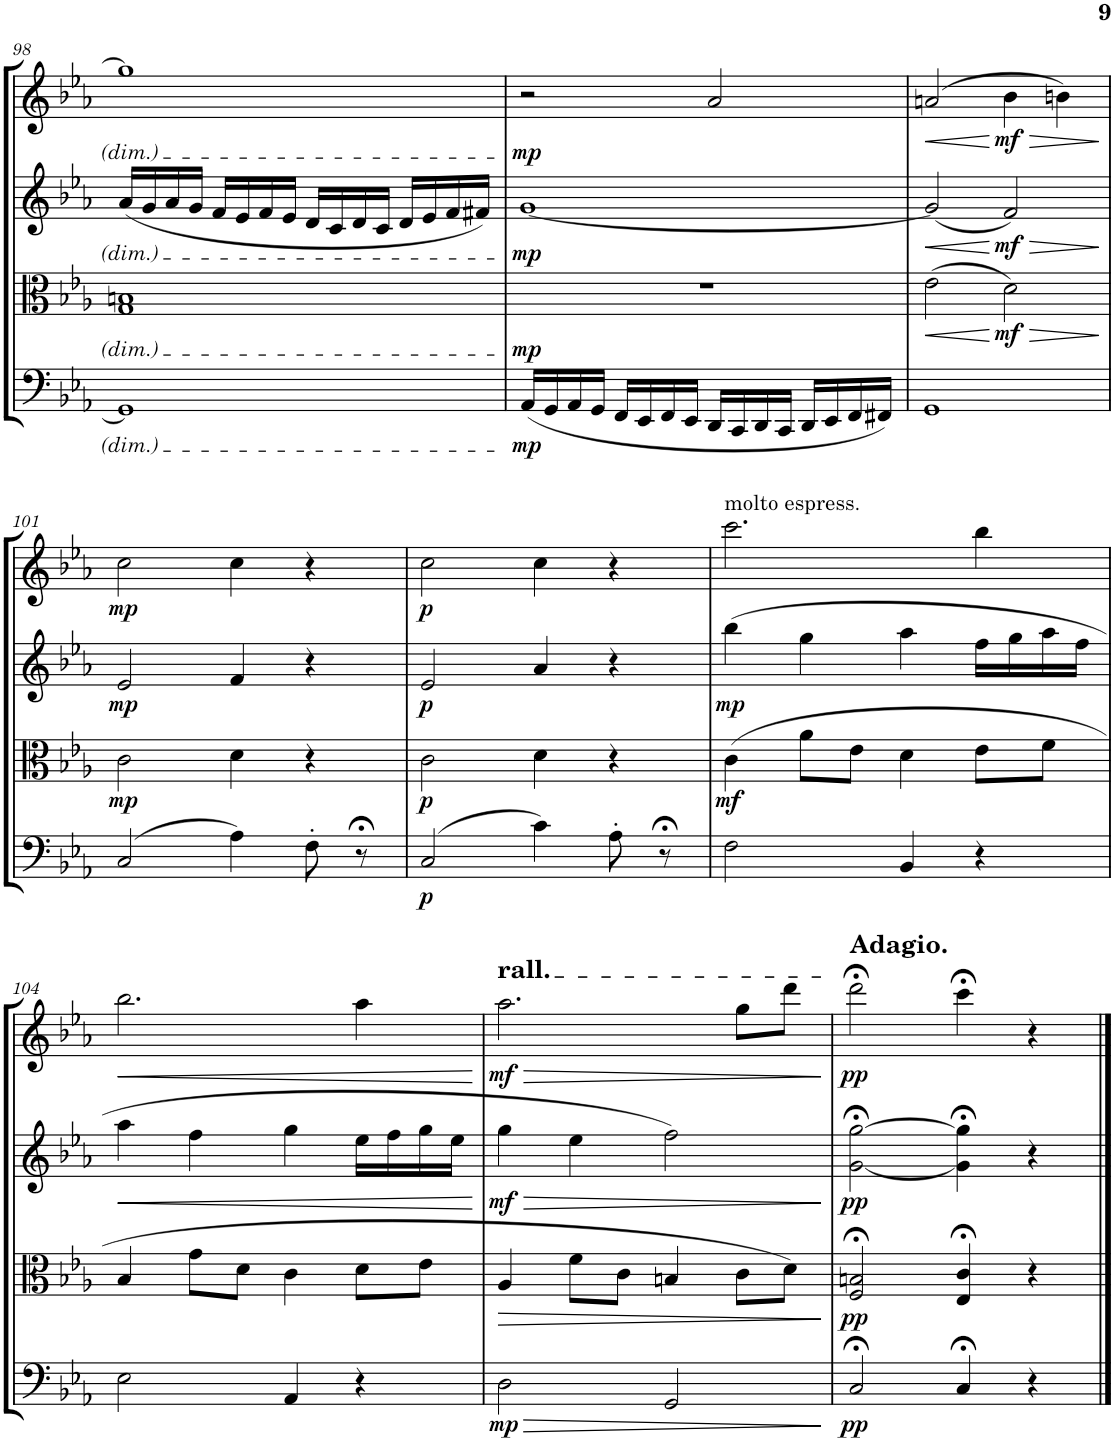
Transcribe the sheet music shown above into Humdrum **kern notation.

**kern	**dynam	**kern	**dynam	**kern	**dynam	**kern	**dynam
*part4	*part4	*part3	*part3	*part2	*part2	*part1	*part1
*staff4	*staff4	*staff3	*staff3	*staff2	*staff2	*staff1	*staff1
*I"Violoncello	*	*I"Viola	*	*I"Violin II	*	*I"Violin I	*
*I'Vc	*	*I'Vla	*	*I'Vln	*	*I'Vln	*
!!LO:PB:g=z
*clefF4	*	*clefC3	*	*clefG2	*	*clefG2	*
*k[b-e-a-]	*	*k[b-e-a-]	*	*k[b-e-a-]	*	*k[b-e-a-]	*
*M4/4	*	*M4/4	*	*M4/4	*	*M4/4	*
=98	=98	=98	=98	=98	=98	=98	=98
1GG]	.	1G 1Bn	.	(16a-/LL	.	1gg]	.
.	.	.	.	16g/	.	.	.
.	.	.	.	16a-/	.	.	.
.	.	.	.	16g/JJ	.	.	.
.	.	.	.	16f/LL	.	.	.
.	.	.	.	16e-/	.	.	.
.	.	.	.	16f/	.	.	.
.	.	.	.	16e-/JJ	.	.	.
.	.	.	.	16d/LL	.	.	.
.	.	.	.	16c/	.	.	.
.	.	.	.	16d/	.	.	.
.	.	.	.	16c/JJ	.	.	.
.	.	.	.	16d/LL	.	.	.
.	.	.	.	16e-/	.	.	.
.	.	.	.	16f/	.	.	.
.	.	.	.	16f#X/JJ)	.	.	.
=99	=99	=99	=99	=99	=99	=99	=99
!	!LO:DY:b	!	!LO:DY:b	!	!LO:DY:b	!	!LO:DY:b
(16AA-/LL	mp	1r	mp	[1g	mp	2r	mp
16GG/	.	.	.	.	.	.	.
16AA-/	.	.	.	.	.	.	.
16GG/JJ	.	.	.	.	.	.	.
16FF/LL	.	.	.	.	.	.	.
16EE-/	.	.	.	.	.	.	.
16FF/	.	.	.	.	.	.	.
16EE-/JJ	.	.	.	.	.	.	.
16DD/LL	.	.	.	.	.	2a-/	.
16CC/	.	.	.	.	.	.	.
16DD/	.	.	.	.	.	.	.
16CC/JJ	.	.	.	.	.	.	.
16DD/LL	.	.	.	.	.	.	.
16EE-/	.	.	.	.	.	.	.
16FF/	.	.	.	.	.	.	.
16FF#X/JJ)	.	.	.	.	.	.	.
=100	=100	=100	=100	=100	=100	=100	=100
!	!	!	!LO:HP:b	!	!LO:HP:b	!	!LO:HP:b
1GG	.	(2e-\	<	(2g/]	<	(2an/	<
!	!	!	!LO:HP:n=1:b	!	!LO:HP:n=1:b	!	!LO:HP:n=1:b
!	!	!	!LO:DY:n=1:b	!	!LO:DY:n=1:b	!	!LO:DY:n=1:b
.	.	2d\)	[ > mf	2f/)	[ > mf	4b-\	[ > mf
.	.	.	.	.	.	4bn\)	.
.	.	.	]	.	]	.	]
!!LO:LB:g=z
=101	=101	=101	=101	=101	=101	=101	=101
!	!	!	!LO:DY:b	!	!LO:DY:b	!	!LO:DY:b
(2C/	.	2c\	mp	2e-/	mp	2cc\	mp
4A-\)	.	4d\	.	4f/	.	4cc\	.
8F'\	.	4r	.	4r	.	4r	.
8r;<	.	.	.	.	.	.	.
=102	=102	=102	=102	=102	=102	=102	=102
!	!LO:DY:b	!	!LO:DY:b	!	!LO:DY:b	!	!LO:DY:b
(2C/	p	2c\	p	2e-/	p	2cc\	p
4c\)	.	4d\	.	4a-/	.	4cc\	.
8A-'\	.	4r	.	4r	.	4r	.
8r;<	.	.	.	.	.	.	.
=103	=103	=103	=103	=103	=103	=103	=103
!	!	!	!	!	!	!LO:TX:a:t=molto espress.	!
!	!	!	!LO:DY:b	!	!LO:DY:b	!	!
2F\	.	(4c\	mf	(4bb-\	mp	2.ccc\	.
.	.	8a-\L	.	4gg\	.	.	.
.	.	8e-\J	.	.	.	.	.
4BB-/	.	4d\	.	4aa-\	.	.	.
4r	.	8e-\L	.	16ff\LL	.	4bb-\	.
.	.	.	.	16gg\	.	.	.
.	.	8f\J	.	16aa-\	.	.	.
.	.	.	.	16ff\JJ	.	.	.
!!LO:LB:g=z
=104	=104	=104	=104	=104	=104	=104	=104
!	!	!	!	!	!LO:HP:b	!	!LO:HP:b
2E-\	.	4B-/	.	4aa-\	<	2.bb-\	<
.	.	8g\L	.	4ff\	.	.	.
.	.	8d\J	.	.	.	.	.
4AA-/	.	4c\	.	4gg\	.	.	.
4r	.	8d\L	.	16ee-\LL	.	4aa-\	.
.	.	.	.	16ff\	.	.	.
.	.	8e-\J	.	16gg\	.	.	.
.	.	.	.	16ee-\JJ	.	.	.
.	.	.	.	.	[	.	[
=105	=105	=105	=105	=105	=105	=105	=105
!	!	!	!	!	!	!LO:TX:a:t=rall.	!
!	!LO:HP:b	!	!LO:HP:b	!	!LO:HP:b	!	!
!	!LO:DY:n=1:b	!	!	!	!LO:DY:n=1:b	!	!LO:DY:b
2D\	> mp	4A-/	>	4gg\	> mf	2.aa-\	mf
.	.	8f\L	.	4ee-\	.	.	.
.	.	8c\J	.	.	.	.	.
2GG/	.	4Bn/	.	2ff\)	.	.	.
!	!	!	!	!	!	!	!LO:HP:b
.	.	8c\L	.	.	.	8gg\L	>
.	.	8d\J)	.	.	.	8ddd\J	.
.	]	.	]	.	]	.	]
=106	=106	=106	=106	=106	=106	=106	=106
!	!	!	!	!	!	!LO:TX:a:B:t=Adagio.	!
!	!LO:DY:b	!	!LO:DY:b	!	!LO:DY:b	!	!LO:DY:b
2C;</	pp	2F/;< 2Bn/;<	pp	[2g\;< [2gg\;<	pp	2ddd;<\	pp
4C;</	.	4E-/;< 4c/;<	.	4g\];< 4gg\];<	.	4ccc;<\	.
4r	.	4r	.	4r	.	4r	.
==	==	==	==	==	==	==	==
*-	*-	*-	*-	*-	*-	*-	*-
